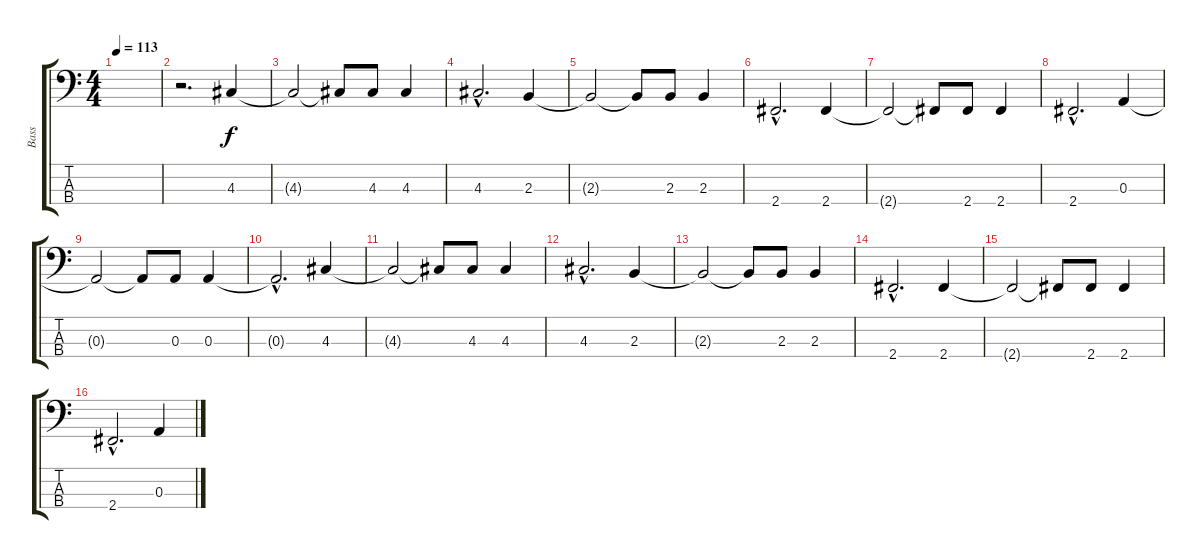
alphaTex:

\track ("Bass" "Bass") {instrument electricguitarjazz}
\staff {score tabs}
\tuning (G2 D2 A1 E1) {hide}
\ts (4 4)
\tempo 113
\clef f4
\ks c
|
r.2{d} 4.3.4 |
4.3{t}.2 4.3{t}.8 4.3.8 4.3.4 |
4.3{hac}.2{d} 2.3.4 |
2.3{t}.2 2.3{t}.8 2.3.8 2.3.4 |
2.4{hac}.2{d} 2.4.4 |
2.4{t}.2 2.4{t}.8 2.4.8 2.4.4 |
2.4{hac}.2{d} 0.3.4 |
0.3{t}.2 0.3{t}.8 0.3.8 0.3.4 |
0.3{hac t}.2{d} 4.3.4 |
4.3{t}.2 4.3{t}.8 4.3.8 4.3.4 |
4.3{hac}.2{d} 2.3.4 |
2.3{t}.2 2.3{t}.8 2.3.8 2.3.4 |
2.4{hac}.2{d} 2.4.4 |
2.4{t}.2 2.4{t}.8 2.4.8 2.4.4 |
2.4{hac}.2{d} 0.3.4
